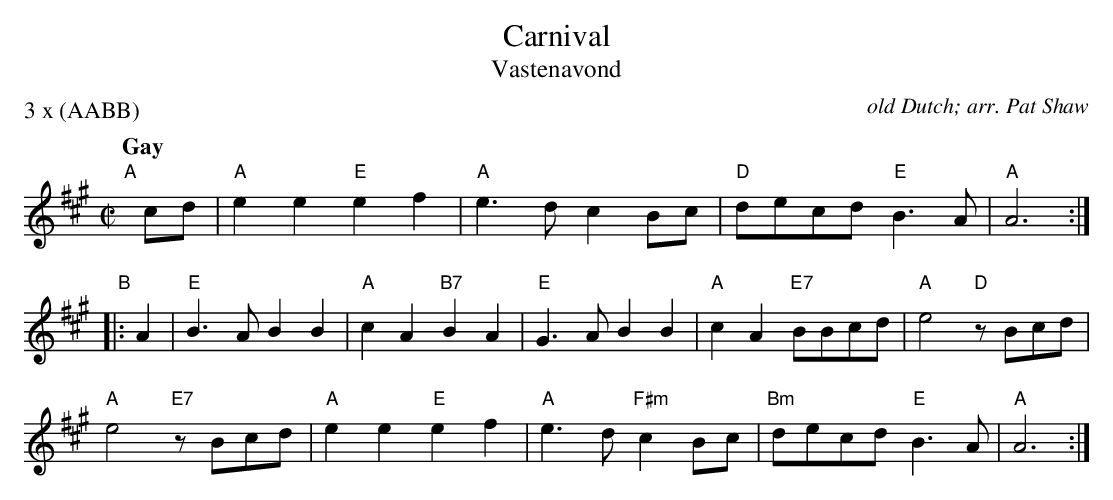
X:1
T: Carnival
T: Vastenavond
C: old Dutch; arr. Pat Shaw
P: 3 x (AABB)
Q: "Gay"
M: C|
L: 1/8
K: A
"A"[|] cd | "A"e2e2 "E"e2f2 | "A"e3d c2Bc | "D"decd "E"B3A | "A"A6 :|
"B"|: A2 | "E"B3A B2B2 | "A"c2A2 "B7"B2A2 | "E"G3A B2B2 | "A"c2A2 "E7"BBcd | "A"e4 "D"zBcd |
"A"e4 "E7"zBcd | "A"e2e2 "E"e2f2 | "A"e3d "F#m"c2Bc | "Bm"decd "E"B3A | "A"A6 :|
